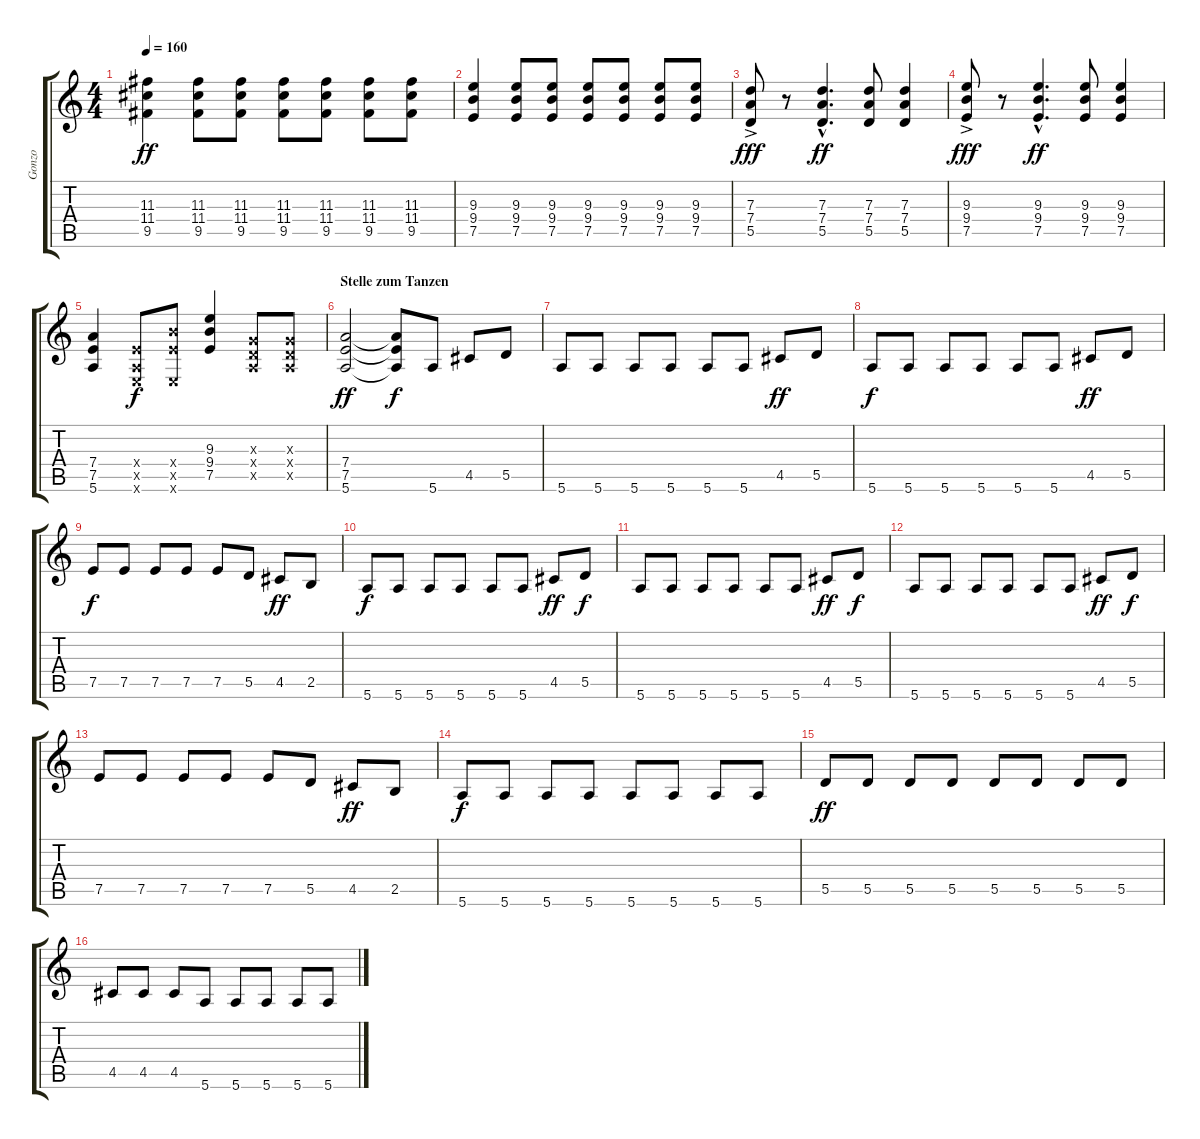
\track ("Gonzo" "Gonzo") {instrument overdrivenguitar}
\staff {score tabs}
\tuning (E4 B3 G3 D3 A2 E2) {hide}
\ts (4 4)
\tempo 160
\clef g2
\ks c
(11.3 11.4 9.5).4{dy ff} (11.3 11.4 9.5).8 (11.3 11.4 9.5).8 (11.3 11.4 9.5).8 (11.3 11.4 9.5).8 (11.3 11.4 9.5).8 (11.3 11.4 9.5).8 |
(9.3 9.4 7.5).4 (9.3 9.4 7.5).8 (9.3 9.4 7.5).8 (9.3 9.4 7.5).8 (9.3 9.4 7.5).8 (9.3 9.4 7.5).8 (9.3 9.4 7.5).8 |
(7.3{ac} 7.4{ac} 5.5{ac}).8{dy fff} r.8 (7.3{hac} 7.4{hac} 5.5{hac}).4{d dy ff} (7.3 7.4 5.5).8 (7.3 7.4 5.5).4 |
(9.3{ac} 9.4{ac} 7.5{ac}).8{dy fff} r.8 (9.3{hac} 9.4{hac} 7.5{hac}).4{d dy ff} (9.3 9.4 7.5).8 (9.3 9.4 7.5).4 |
(7.4 7.5 5.6).4 (2.4{x} 0.5{x} 0.6{x}).8{dy f} (9.4{x} 7.5{x} 0.6{x}).8 (9.3 9.4 7.5).4 (0.3{x} 0.4{x} 0.5{x}).8 (0.3{x} 0.4{x} 0.5{x}).8 |
\section ("" "Stelle zum Tanzen")
(7.4 7.5 5.6).2{dy ff} (7.4{t} 7.5{t} 5.6{t}).8{dy f} 5.6.8 4.5.8 5.5.8 |
5.6.8 5.6.8 5.6.8 5.6.8 5.6.8 5.6.8 4.5.8{dy ff} 5.5.8 |
5.6.8{dy f} 5.6.8 5.6.8 5.6.8 5.6.8 5.6.8 4.5.8{dy ff} 5.5.8 |
7.5.8{dy f} 7.5.8 7.5.8 7.5.8 7.5.8 5.5.8 4.5.8{dy ff} 2.5.8 |
5.6.8{dy f} 5.6.8 5.6.8 5.6.8 5.6.8 5.6.8 4.5.8{dy ff} 5.5.8{dy f} |
5.6.8 5.6.8 5.6.8 5.6.8 5.6.8 5.6.8 4.5.8{dy ff} 5.5.8{dy f} |
5.6.8 5.6.8 5.6.8 5.6.8 5.6.8 5.6.8 4.5.8{dy ff} 5.5.8{dy f} |
7.5.8 7.5.8 7.5.8 7.5.8 7.5.8 5.5.8 4.5.8{dy ff} 2.5.8 |
5.6.8{dy f} 5.6.8 5.6.8 5.6.8 5.6.8 5.6.8 5.6.8 5.6.8 |
5.5.8{dy ff} 5.5.8 5.5.8 5.5.8 5.5.8 5.5.8 5.5.8 5.5.8 |
4.5.8 4.5.8 4.5.8 5.6.8 5.6.8 5.6.8 5.6.8 5.6.8
